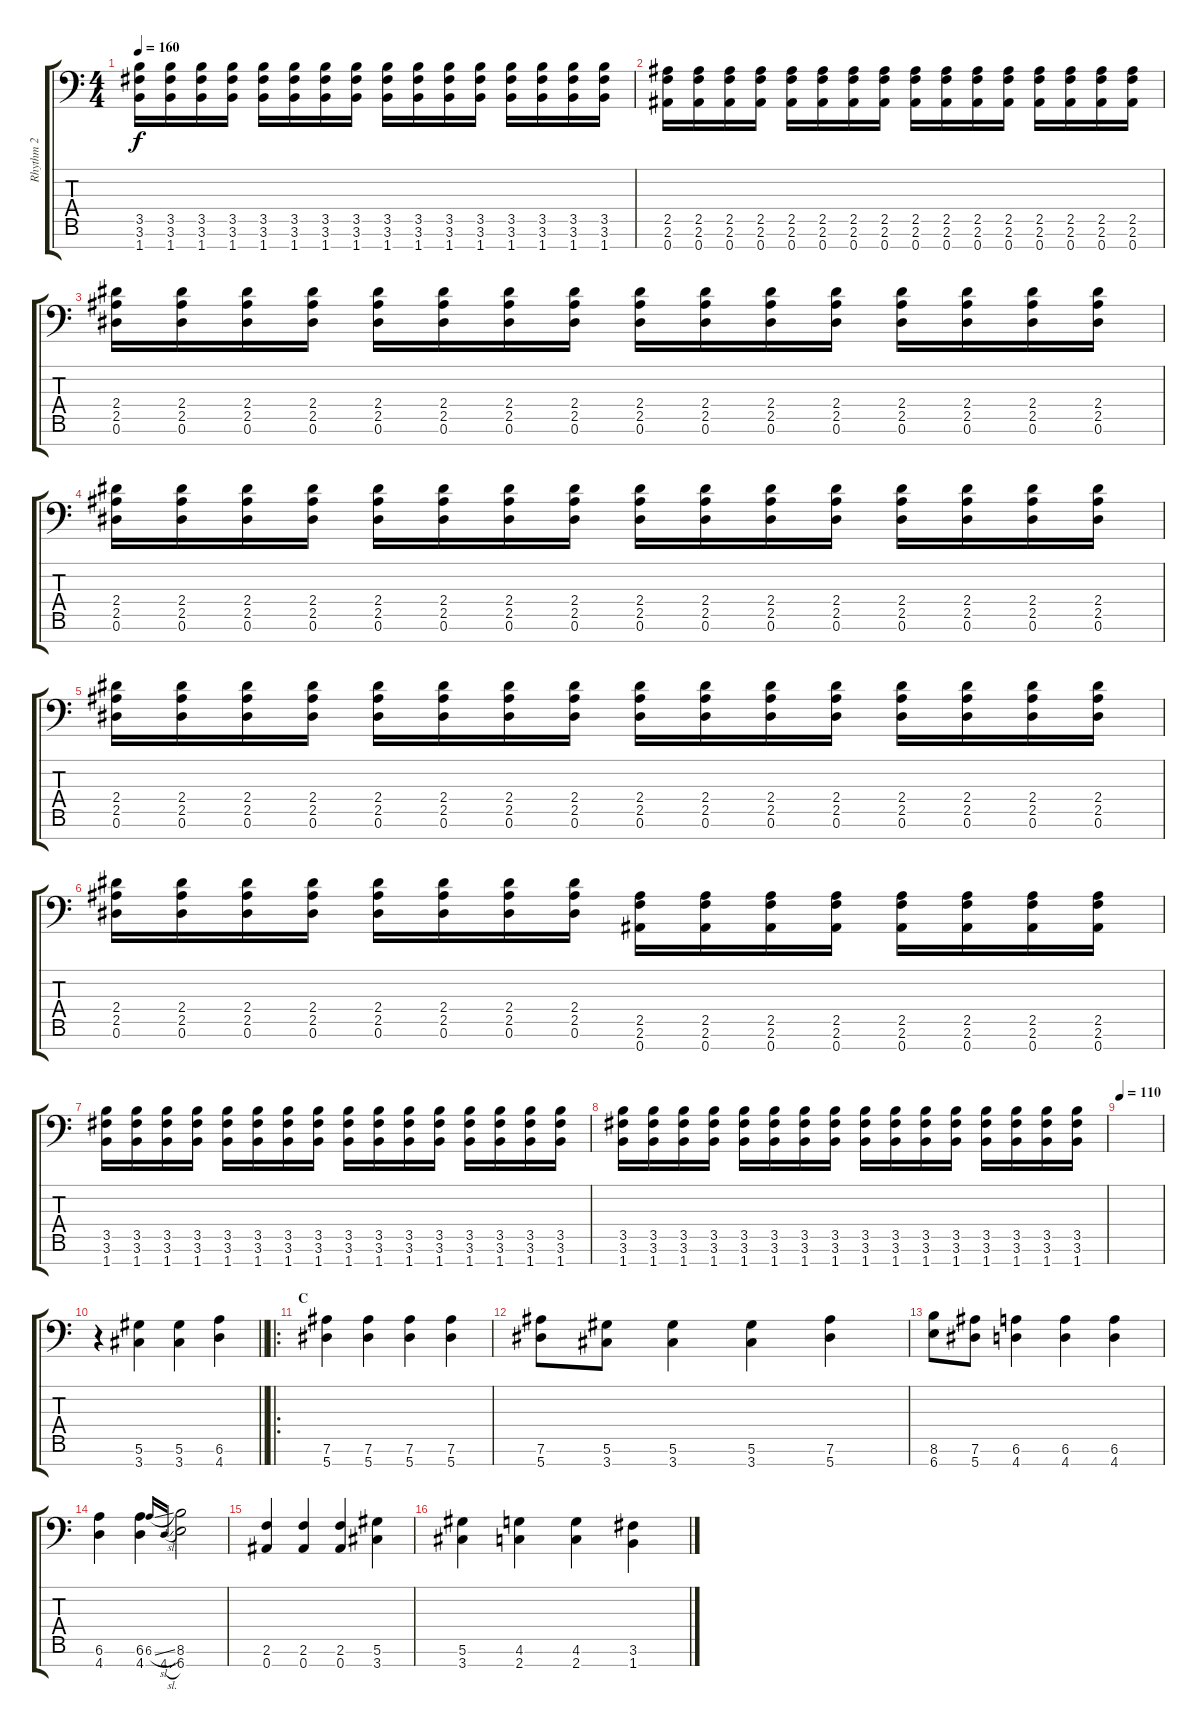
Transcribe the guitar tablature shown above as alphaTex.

\track ("Rhythm 2" "Rhythm 2") {instrument overdrivenguitar}
\staff {score tabs}
\tuning (Eb4 Bb3 Gb3 Db3 Ab2 Eb2 Bb1) {hide}
\ts (4 4)
\tempo 160
\clef f4
\ks c
(3.5 3.6 1.7).16{dy f} (3.5 3.6 1.7).16 (3.5 3.6 1.7).16 (3.5 3.6 1.7).16 (3.5 3.6 1.7).16 (3.5 3.6 1.7).16 (3.5 3.6 1.7).16 (3.5 3.6 1.7).16 (3.5 3.6 1.7).16 (3.5 3.6 1.7).16 (3.5 3.6 1.7).16 (3.5 3.6 1.7).16 (3.5 3.6 1.7).16 (3.5 3.6 1.7).16 (3.5 3.6 1.7).16 (3.5 3.6 1.7).16 |
(2.5 2.6 0.7).16 (2.5 2.6 0.7).16 (2.5 2.6 0.7).16 (2.5 2.6 0.7).16 (2.5 2.6 0.7).16 (2.5 2.6 0.7).16 (2.5 2.6 0.7).16 (2.5 2.6 0.7).16 (2.5 2.6 0.7).16 (2.5 2.6 0.7).16 (2.5 2.6 0.7).16 (2.5 2.6 0.7).16 (2.5 2.6 0.7).16 (2.5 2.6 0.7).16 (2.5 2.6 0.7).16 (2.5 2.6 0.7).16 |
(2.4 2.5 0.6).16 (2.4 2.5 0.6).16 (2.4 2.5 0.6).16 (2.4 2.5 0.6).16 (2.4 2.5 0.6).16 (2.4 2.5 0.6).16 (2.4 2.5 0.6).16 (2.4 2.5 0.6).16 (2.4 2.5 0.6).16 (2.4 2.5 0.6).16 (2.4 2.5 0.6).16 (2.4 2.5 0.6).16 (2.4 2.5 0.6).16 (2.4 2.5 0.6).16 (2.4 2.5 0.6).16 (2.4 2.5 0.6).16 |
(2.4 2.5 0.6).16 (2.4 2.5 0.6).16 (2.4 2.5 0.6).16 (2.4 2.5 0.6).16 (2.4 2.5 0.6).16 (2.4 2.5 0.6).16 (2.4 2.5 0.6).16 (2.4 2.5 0.6).16 (2.4 2.5 0.6).16 (2.4 2.5 0.6).16 (2.4 2.5 0.6).16 (2.4 2.5 0.6).16 (2.4 2.5 0.6).16 (2.4 2.5 0.6).16 (2.4 2.5 0.6).16 (2.4 2.5 0.6).16 |
(2.4 2.5 0.6).16 (2.4 2.5 0.6).16 (2.4 2.5 0.6).16 (2.4 2.5 0.6).16 (2.4 2.5 0.6).16 (2.4 2.5 0.6).16 (2.4 2.5 0.6).16 (2.4 2.5 0.6).16 (2.4 2.5 0.6).16 (2.4 2.5 0.6).16 (2.4 2.5 0.6).16 (2.4 2.5 0.6).16 (2.4 2.5 0.6).16 (2.4 2.5 0.6).16 (2.4 2.5 0.6).16 (2.4 2.5 0.6).16 |
(2.4 2.5 0.6).16 (2.4 2.5 0.6).16 (2.4 2.5 0.6).16 (2.4 2.5 0.6).16 (2.4 2.5 0.6).16 (2.4 2.5 0.6).16 (2.4 2.5 0.6).16 (2.4 2.5 0.6).16 (2.5 2.6 0.7).16 (2.5 2.6 0.7).16 (2.5 2.6 0.7).16 (2.5 2.6 0.7).16 (2.5 2.6 0.7).16 (2.5 2.6 0.7).16 (2.5 2.6 0.7).16 (2.5 2.6 0.7).16 |
(3.5 3.6 1.7).16 (3.5 3.6 1.7).16 (3.5 3.6 1.7).16 (3.5 3.6 1.7).16 (3.5 3.6 1.7).16 (3.5 3.6 1.7).16 (3.5 3.6 1.7).16 (3.5 3.6 1.7).16 (3.5 3.6 1.7).16 (3.5 3.6 1.7).16 (3.5 3.6 1.7).16 (3.5 3.6 1.7).16 (3.5 3.6 1.7).16 (3.5 3.6 1.7).16 (3.5 3.6 1.7).16 (3.5 3.6 1.7).16 |
(3.5 3.6 1.7).16 (3.5 3.6 1.7).16 (3.5 3.6 1.7).16 (3.5 3.6 1.7).16 (3.5 3.6 1.7).16 (3.5 3.6 1.7).16 (3.5 3.6 1.7).16 (3.5 3.6 1.7).16 (3.5 3.6 1.7).16 (3.5 3.6 1.7).16 (3.5 3.6 1.7).16 (3.5 3.6 1.7).16 (3.5 3.6 1.7).16 (3.5 3.6 1.7).16 (3.5 3.6 1.7).16 (3.5 3.6 1.7).16 |
\tempo 110
|
\barLineRight lightlight
r.4 (5.6 3.7).4 (5.6 3.7).4 (6.6 4.7).4 |
\ro
\section ("" "C")
(7.6 5.7).4 (7.6 5.7).4 (7.6 5.7).4 (7.6 5.7).4 |
(7.6 5.7).8 (5.6 3.7).8 (5.6 3.7).4 (5.6 3.7).4 (7.6 5.7).4 |
(8.6 6.7).8 (7.6 5.7).8 (6.6 4.7).4 (6.6 4.7).4 (6.6 4.7).4 |
(6.6 4.7).4 (6.6 4.7).4 6.6{sl}.16{gr onbeat} 4.7{sl}.16{gr onbeat} (8.6 6.7).2 |
(2.6 0.7).4 (2.6 0.7).4 (2.6 0.7).4 (5.6 3.7).4 |
(5.6 3.7).4 (4.6 2.7).4 (4.6 2.7).4 (3.6 1.7).4
